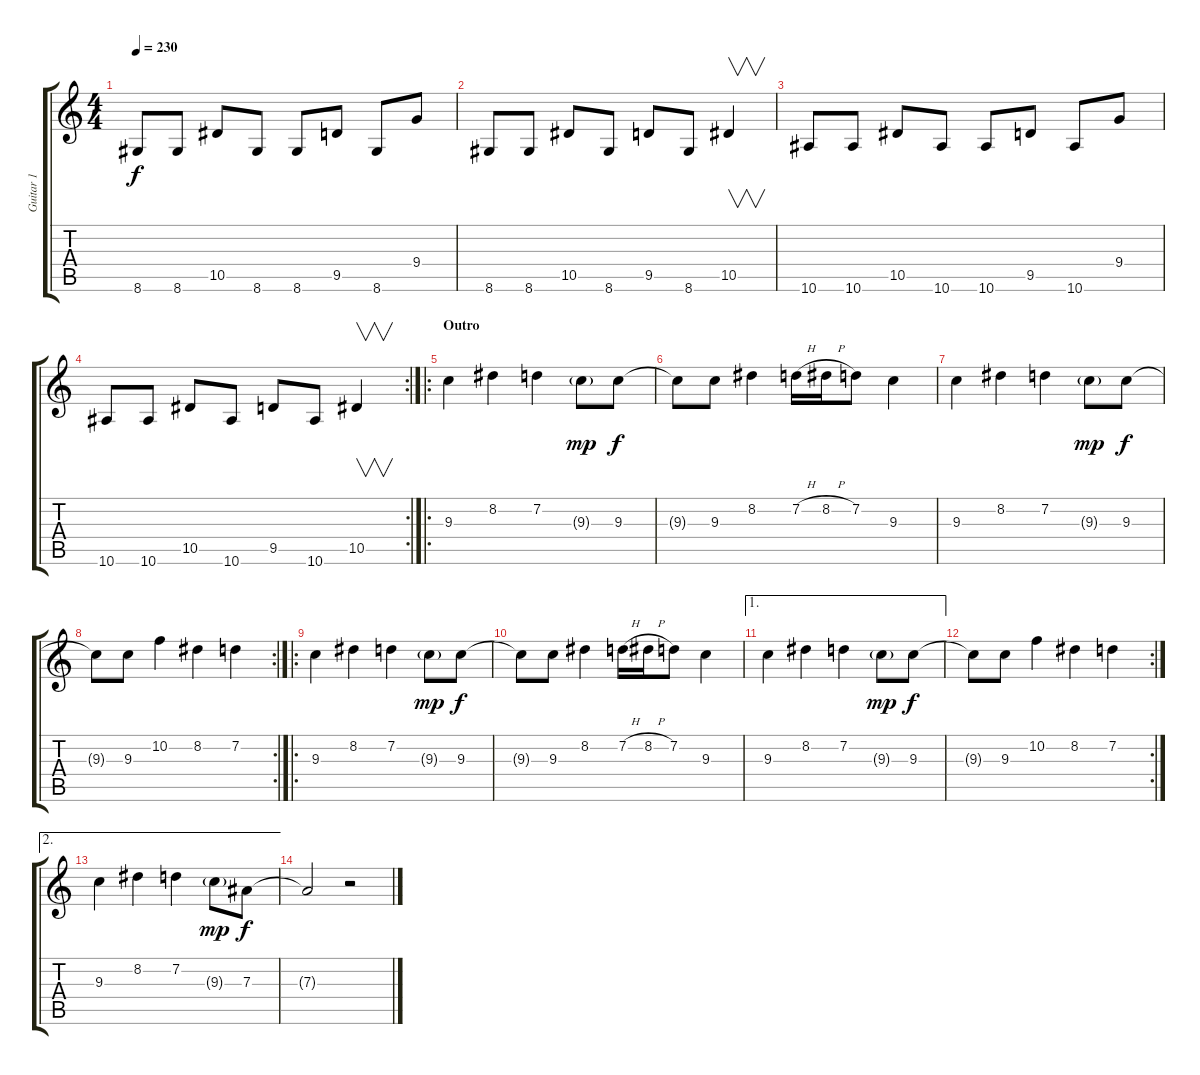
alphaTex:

\track ("Guitar 1" "Guitar 1") {instrument distortionguitar}
\staff {score tabs}
\tuning (C4 G3 Eb3 Bb2 F2 C2) {hide}
\ts (4 4)
\tempo 230
\clef g2
\ks c
8.6.8{dy f} 8.6.8 10.5.8 8.6.8 8.6.8 9.5.8 8.6.8 9.4.8 |
8.6.8 8.6.8 10.5.8 8.6.8 9.5.8 8.6.8 10.5.4{v} |
10.6.8 10.6.8 10.5.8 10.6.8 10.6.8 9.5.8 10.6.8 9.4.8 |
\rc 2
10.6.8 10.6.8 10.5.8 10.6.8 9.5.8 10.6.8 10.5.4{v} |
\ro
\section ("" "Outro")
9.3.4 8.2.4 7.2.4 9.3{g}.8{dy mp} 9.3.8{dy f} |
9.3{t}.8 9.3.8 8.2.4 7.2{h}.16 8.2{h}.16 7.2.8 9.3.4 |
9.3.4 8.2.4 7.2.4 9.3{g}.8{dy mp} 9.3.8{dy f} |
\rc 2
9.3{t}.8 9.3.8 10.2.4 8.2.4 7.2.4 |
\ro
9.3.4 8.2.4 7.2.4 9.3{g}.8{dy mp} 9.3.8{dy f} |
9.3{t}.8 9.3.8 8.2.4 7.2{h}.16 8.2{h}.16 7.2.8 9.3.4 |
\ae 1
9.3.4 8.2.4 7.2.4 9.3{g}.8{dy mp} 9.3.8{dy f} |
\rc 2
9.3{t}.8 9.3.8 10.2.4 8.2.4 7.2.4 |
\ae 2
9.3.4 8.2.4 7.2.4 9.3{g}.8{dy mp} 7.3.8{dy f} |
7.3{t}.2 r.2
